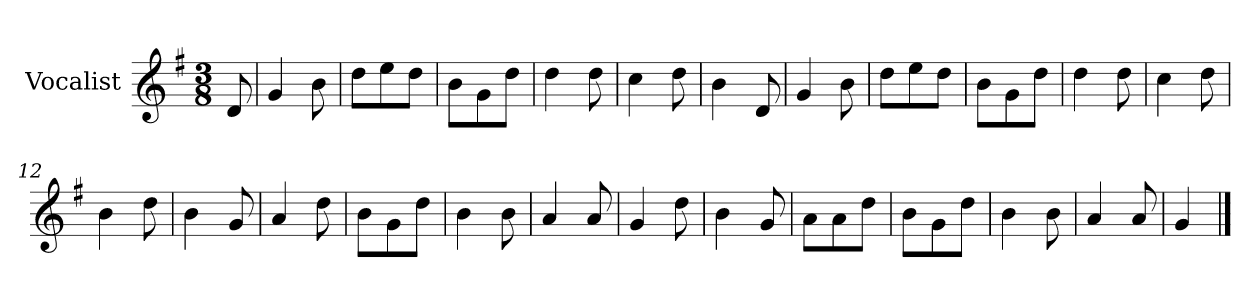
**kern
*part1
*staff1
*I"Vocalist
*k[f#]
*G:
*M3/8
=
8d
=1
4g
8b
=2
8ddL
8ee
8ddJ
=3
8bL
8g
8ddJ
=4
4dd
8dd
=5
4cc
8dd
=6
4b
8d
=7
4g
8b
=8
8ddL
8ee
8ddJ
=9
8bL
8g
8ddJ
=10
4dd
8dd
=11
4cc
8dd
=12
4b
8dd
=13
4b
8g
=14
4a
8dd
=15
8bL
8g
8ddJ
=16
4b
8b
=17
4a
8a
=18
4g
8dd
=19
4b
8g
=20
8aL
8a
8ddJ
=21
8bL
8g
8ddJ
=22
4b
8b
=23
4a
8a
=24
4g
==
*-
